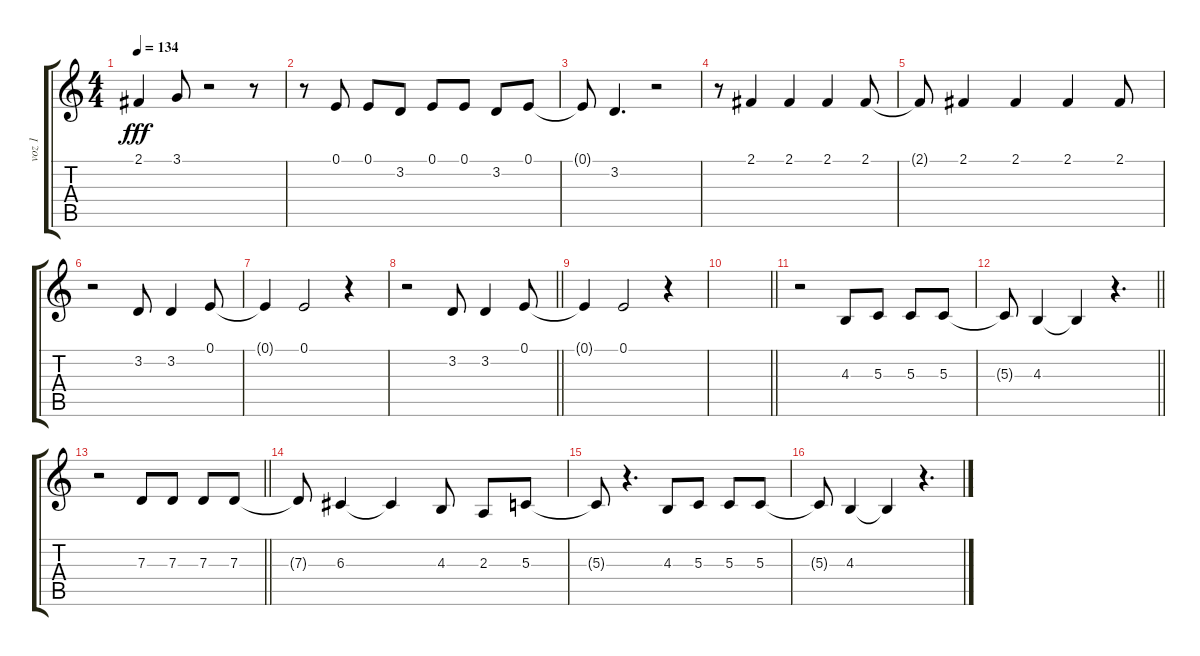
\track ("voz 1" "voz 1") {instrument flute}
\staff {score tabs}
\tuning (E4 B3 G3 D3 A2 E2) {hide}
\ts (4 4)
\tempo 134
\clef g2
\ks c
2.1.4{dy fff} 3.1.8 r.2 r.8 |
r.8 0.1.8 0.1.8 3.2.8 0.1.8 0.1.8 3.2.8 0.1.8 |
0.1{t}.8 3.2.4{d} r.2 |
r.8 2.1.4 2.1.4 2.1.4 2.1.8 |
2.1{t}.8 2.1.4 2.1.4 2.1.4 2.1.8 |
r.2 3.2.8 3.2.4 0.1.8 |
0.1{t}.4 0.1.2 r.4 |
\barLineRight lightlight
r.2 3.2.8 3.2.4 0.1.8 |
0.1{t}.4 0.1.2 r.4 |
\barLineRight lightlight
|
r.2 4.3.8 5.3.8 5.3.8 5.3.8 |
\barLineRight lightlight
5.3{t}.8 4.3.4 4.3{t}.4 r.4{d} |
\barLineRight lightlight
r.2 7.3.8 7.3.8 7.3.8 7.3.8 |
7.3{t}.8 6.3.4 6.3{t}.4 4.3.8 2.3.8 5.3.8 |
5.3{t}.8 r.4{d} 4.3.8 5.3.8 5.3.8 5.3.8 |
5.3{t}.8 4.3.4 4.3{t}.4 r.4{d}
